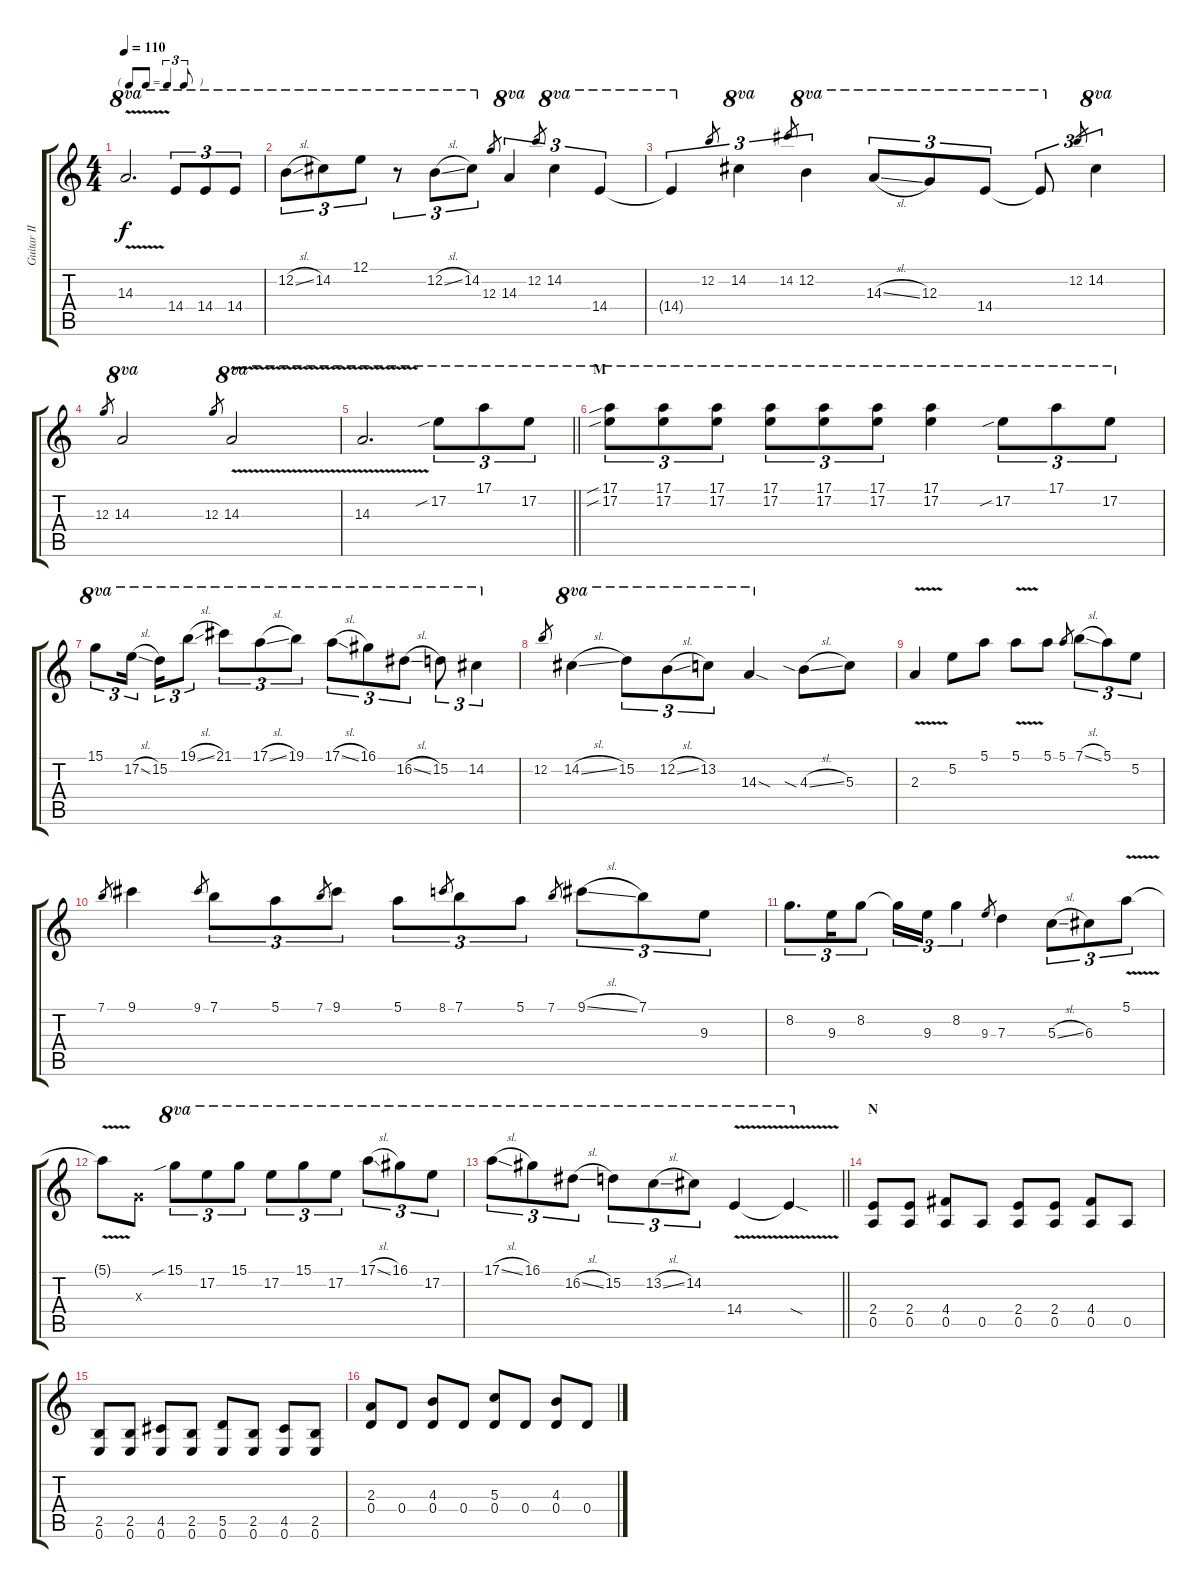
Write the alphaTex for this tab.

\track ("Guitar II" "Guitar II") {instrument distortionguitar}
\staff {score tabs}
\tuning (E4 B3 G3 D3 A2 E2) {hide}
\ts (4 4)
\tf triplet8th
\tempo 110
\clef g2
\ks c
14.3{v}.2{d ot 8va dy f} 14.4.8{tu (3 2) ot 8va} 14.4.8{tu (3 2) ot 8va} 14.4.8{tu (3 2) ot 8va} |
12.2{sl}.8{tu (3 2) ot 8va} 14.2.8{tu (3 2) ot 8va} 12.1.8{tu (3 2) ot 8va} r.8{tu (3 2) ot 8va} 12.2{sl}.8{tu (3 2) ot 8va} 14.2.8{tu (3 2) ot 8va} 12.3.8{gr} 14.3.4{tu (3 2) ot 8va} 12.2.8{gr} 14.2.4{tu (3 2) ot 8va} 14.4.4{tu (3 2) ot 8va} |
14.4{t}.4{tu (3 2) ot 8va} 12.2.8{gr} 14.2.4{tu (3 2) ot 8va} 14.2.8{gr} 12.2.4{tu (3 2) ot 8va} 14.3{sl}.8{tu (3 2) ot 8va} 12.3.8{tu (3 2) ot 8va} 14.4.8{tu (3 2) ot 8va} 14.4{t}.8{tu (3 2) ot 8va} 12.2.8{gr} 14.2.4{tu (3 2) ot 8va} |
12.3.8{gr} 14.3.2{ot 8va} 12.3.8{gr} 14.3{v}.2{ot 8va} |
\barLineRight lightlight
14.3{v}.2{d ot 8va} 17.2{sib}.8{tu (3 2) ot 8va} 17.1.8{tu (3 2) ot 8va} 17.2.8{tu (3 2) ot 8va} |
\section ("" "M")
(17.1{sib} 17.2{sib}).8{tu (3 2) ot 8va} (17.1 17.2).8{tu (3 2) ot 8va} (17.1 17.2).8{tu (3 2) ot 8va} (17.1 17.2).8{tu (3 2) ot 8va} (17.1 17.2).8{tu (3 2) ot 8va} (17.1 17.2).8{tu (3 2) ot 8va} (17.1 17.2).4{ot 8va} 17.2{sib}.8{tu (3 2) ot 8va} 17.1.8{tu (3 2) ot 8va} 17.2.8{tu (3 2) ot 8va} |
15.1.8{tu (3 2) ot 8va} 17.2{sl}.16{tu (3 2) ot 8va beam splitsecondary} 15.2.16{tu (3 2) ot 8va} 19.1{sl}.8{tu (3 2) ot 8va} 21.1.8{tu (3 2) ot 8va} 17.1{sl}.8{tu (3 2) ot 8va} 19.1.8{tu (3 2) ot 8va} 17.1{sl}.8{tu (3 2) ot 8va} 16.1.8{tu (3 2) ot 8va} 16.2{sl}.8{tu (3 2) ot 8va} 15.2.8{tu (3 2) ot 8va} 14.2.4{tu (3 2) ot 8va} |
12.2.8{gr} 14.2{sl}.4{ot 8va} 15.2.8{tu (3 2) ot 8va} 12.2{sl}.8{tu (3 2) ot 8va} 13.2.8{tu (3 2) ot 8va} 14.3{sod}.4{ot 8va} 4.3{sia sl}.8 5.3.8 |
2.3{v}.4 5.2.8 5.1.8 5.1{v}.8 5.1.8 5.1.8{gr} 7.1{sl}.8{tu (3 2)} 5.1.8{tu (3 2)} 5.2.8{tu (3 2)} |
7.1.8{gr} 9.1.4 9.1.8{gr} 7.1.8{tu (3 2)} 5.1.8{tu (3 2)} 7.1.8{gr} 9.1.8{tu (3 2)} 5.1.8{tu (3 2)} 8.1.8{gr} 7.1.8{tu (3 2)} 5.1.8{tu (3 2)} 7.1.8{gr} 9.1{sl}.8{tu (3 2)} 7.1.8{tu (3 2)} 9.3.8{tu (3 2)} |
8.2.8{d tu (3 2)} 9.3.16{tu (3 2)} 8.2.8{tu (3 2)} 8.2{t}.16{tu (3 2)} 9.3.16{tu (3 2)} 8.2.4{tu (3 2)} 9.3.8{gr} 7.3.4 5.3{sl}.8{tu (3 2)} 6.3.8{tu (3 2)} 5.1{v}.8{tu (3 2)} |
5.1{t}.8 0.3{x}.8 15.1{sib}.8{tu (3 2) ot 8va} 17.2.8{tu (3 2) ot 8va} 15.1.8{tu (3 2) ot 8va} 17.2.8{tu (3 2) ot 8va} 15.1.8{tu (3 2) ot 8va} 17.2.8{tu (3 2) ot 8va} 17.1{sl}.8{tu (3 2) ot 8va} 16.1.8{tu (3 2) ot 8va} 17.2.8{tu (3 2) ot 8va} |
\barLineRight lightlight
17.1{sl}.8{tu (3 2) ot 8va} 16.1.8{tu (3 2) ot 8va} 16.2{sl}.8{tu (3 2) ot 8va} 15.2.8{tu (3 2) ot 8va} 13.2{sl}.8{tu (3 2) ot 8va} 14.2.8{tu (3 2) ot 8va} 14.4{v}.4{ot 8va} 14.4{sod t}.4{ot 8va} |
\section ("" "N")
(2.4 0.5).8 (2.4 0.5).8 (4.4 0.5).8 0.5.8 (2.4 0.5).8 (2.4 0.5).8 (4.4 0.5).8 0.5.8 |
(2.5 0.6).8 (2.5 0.6).8 (4.5 0.6).8 (2.5 0.6).8 (5.5 0.6).8 (2.5 0.6).8 (4.5 0.6).8 (2.5 0.6).8 |
(2.3 0.4).8 0.4.8 (4.3 0.4).8 0.4.8 (5.3 0.4).8 0.4.8 (4.3 0.4).8 0.4.8
